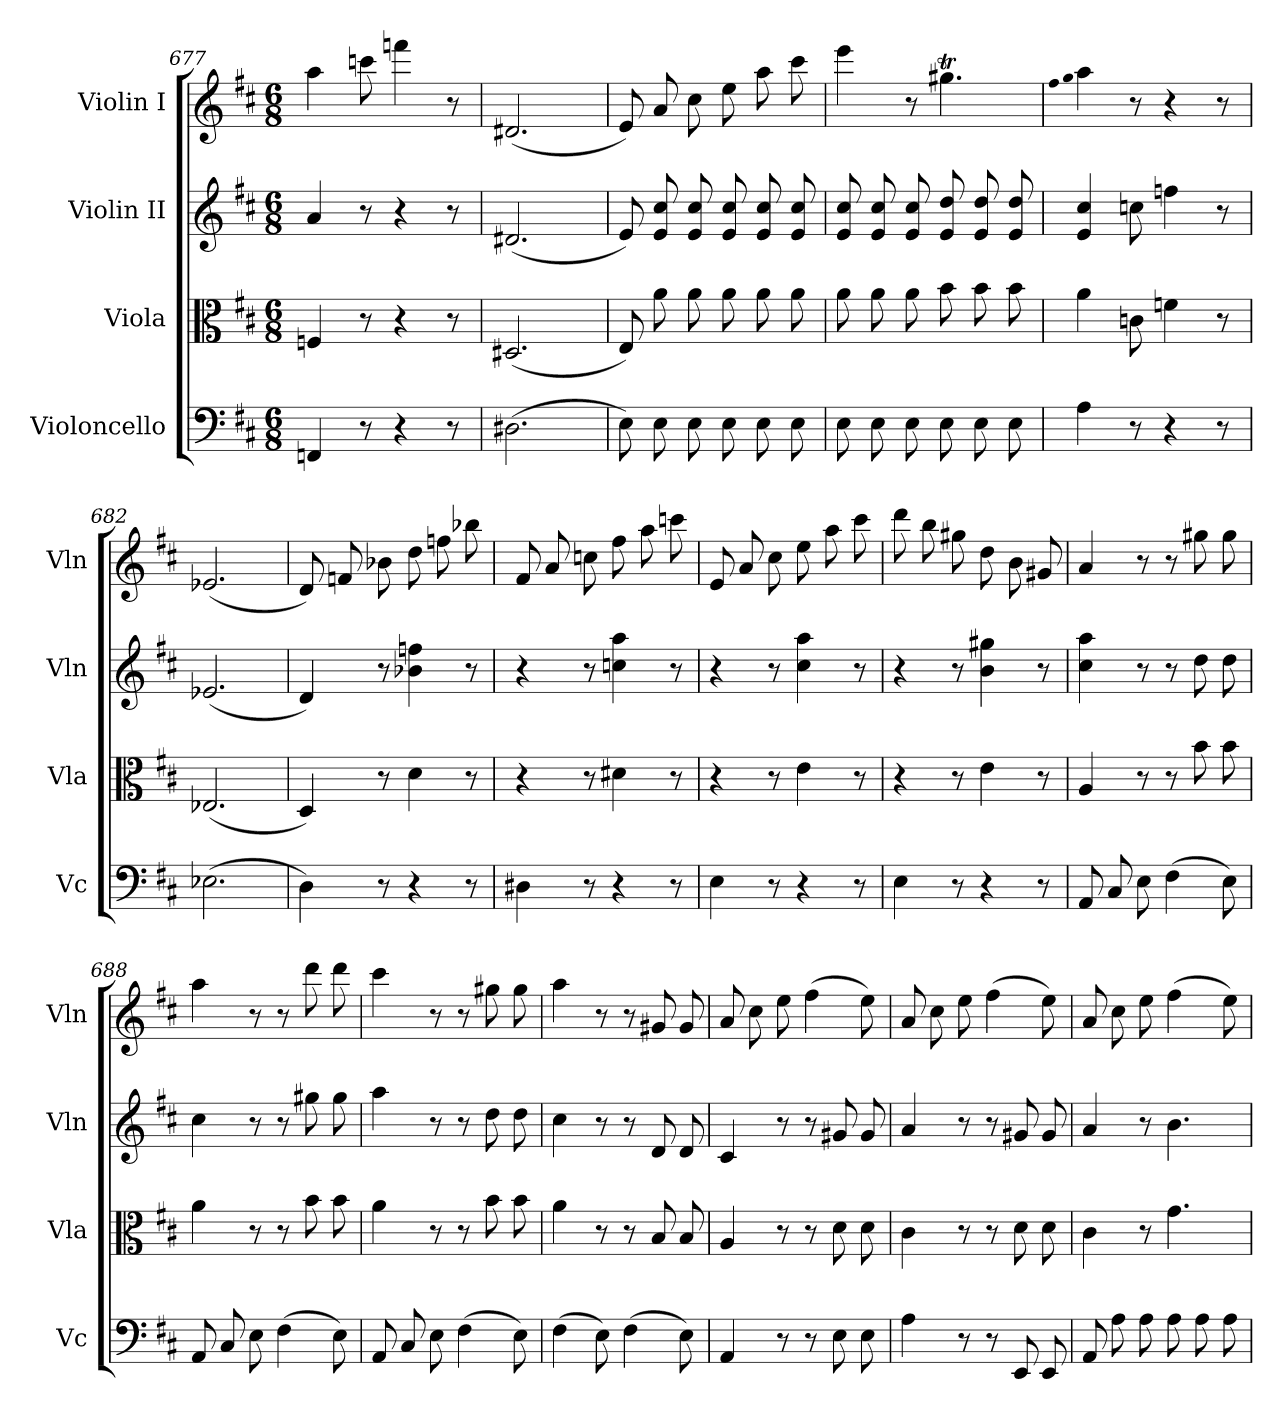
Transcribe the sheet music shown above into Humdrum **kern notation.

**kern	**kern	**kern	**kern
*part4	*part3	*part2	*part1
*staff4	*staff3	*staff2	*staff1
*I"Violoncello	*I"Viola	*I"Violin II	*I"Violin I
*I'Vc	*I'Vla	*I'Vln	*I'Vln
*clefF4	*clefC3	*clefG2	*clefG2
*k[f#c#]	*k[f#c#]	*k[f#c#]	*k[f#c#]
*D:	*D:	*D:	*D:
*M6/8	*M6/8	*M6/8	*M6/8
=677	=677	=677	=677
4FFn	4Fn	4a	4aa
8r	8r	8r	8cccn
4r	4r	4r	4fffn
8r	8r	8r	8r
=678	=678	=678	=678
(2.D#X	(2.D#X	(2.d#X	(2.d#X
=679	=679	=679	=679
8E)	8E)	8e)	8e)
8E	8a	8e 8cc#	8a
8E	8a	8e 8cc#	8cc#
8E	8a	8e 8cc#	8ee
8E	8a	8e 8cc#	8aa
8E	8a	8e 8cc#	8ccc#
=680	=680	=680	=680
8E	8a	8e 8cc#	4eee
8E	8a	8e 8cc#	.
8E	8a	8e 8cc#	8r
8E	8b	8e 8dd	4.gg#Xt
8E	8b	8e 8dd	.
8E	8b	8e 8dd	.
=681	=681	=681	=681
.	.	.	qqff#
.	.	.	qqgg
4A	4a	4e 4cc#	4aa
8r	8cn	8ccn	8r
4r	4fn	4ffn	4r
8r	8r	8r	8r
=682	=682	=682	=682
(2.E-X	(2.E-X	(2.e-X	(2.e-X
=683	=683	=683	=683
4D)	4D)	4d)	8d)
.	.	.	8fn
8r	8r	8r	8b-X
4r	4d	4b-X 4ffn	8dd
.	.	.	8ffn
8r	8r	8r	8bb-X
=684	=684	=684	=684
4D#X	4r	4r	8f#
.	.	.	8a
8r	8r	8r	8ccn
4r	4d#X	4ccn 4aa	8ff#
.	.	.	8aa
8r	8r	8r	8cccn
=685	=685	=685	=685
4E	4r	4r	8e
.	.	.	8a
8r	8r	8r	8cc#
4r	4e	4cc# 4aa	8ee
.	.	.	8aa
8r	8r	8r	8ccc#
=686	=686	=686	=686
4E	4r	4r	8ddd
.	.	.	8bb
8r	8r	8r	8gg#X
4r	4e	4b 4gg#X	8dd
.	.	.	8b
8r	8r	8r	8g#X
=687	=687	=687	=687
8AA	4A	4cc# 4aa	4a
8C#	.	.	.
8E	8r	8r	8r
(4F#	8r	8r	8r
.	8b	8dd	8gg#X
8E)	8b	8dd	8gg#
=688	=688	=688	=688
8AA	4a	4cc#	4aa
8C#	.	.	.
8E	8r	8r	8r
(4F#	8r	8r	8r
.	8b	8gg#X	8ddd
8E)	8b	8gg#	8ddd
=689	=689	=689	=689
8AA	4a	4aa	4ccc#
8C#	.	.	.
8E	8r	8r	8r
(4F#	8r	8r	8r
.	8b	8dd	8gg#X
8E)	8b	8dd	8gg#
=690	=690	=690	=690
(4F#	4a	4cc#	4aa
8E)	8r	8r	8r
(4F#	8r	8r	8r
.	8B	8d	8g#X
8E)	8B	8d	8g#
=691	=691	=691	=691
4AA	4A	4c#	8a
.	.	.	8cc#
8r	8r	8r	8ee
8r	8r	8r	(4ff#
8E	8d	8g#X	.
8E	8d	8g#	8ee)
=692	=692	=692	=692
4A	4c#	4a	8a
.	.	.	8cc#
8r	8r	8r	8ee
8r	8r	8r	(4ff#
8EE	8d	8g#X	.
8EE	8d	8g#	8ee)
=693	=693	=693	=693
8AA	4c#	4a	8a
8A	.	.	8cc#
8A	8r	8r	8ee
8A	4.g	4.b	(4ff#
8A	.	.	.
8A	.	.	8ee)
=	=	=	=
*-	*-	*-	*-
